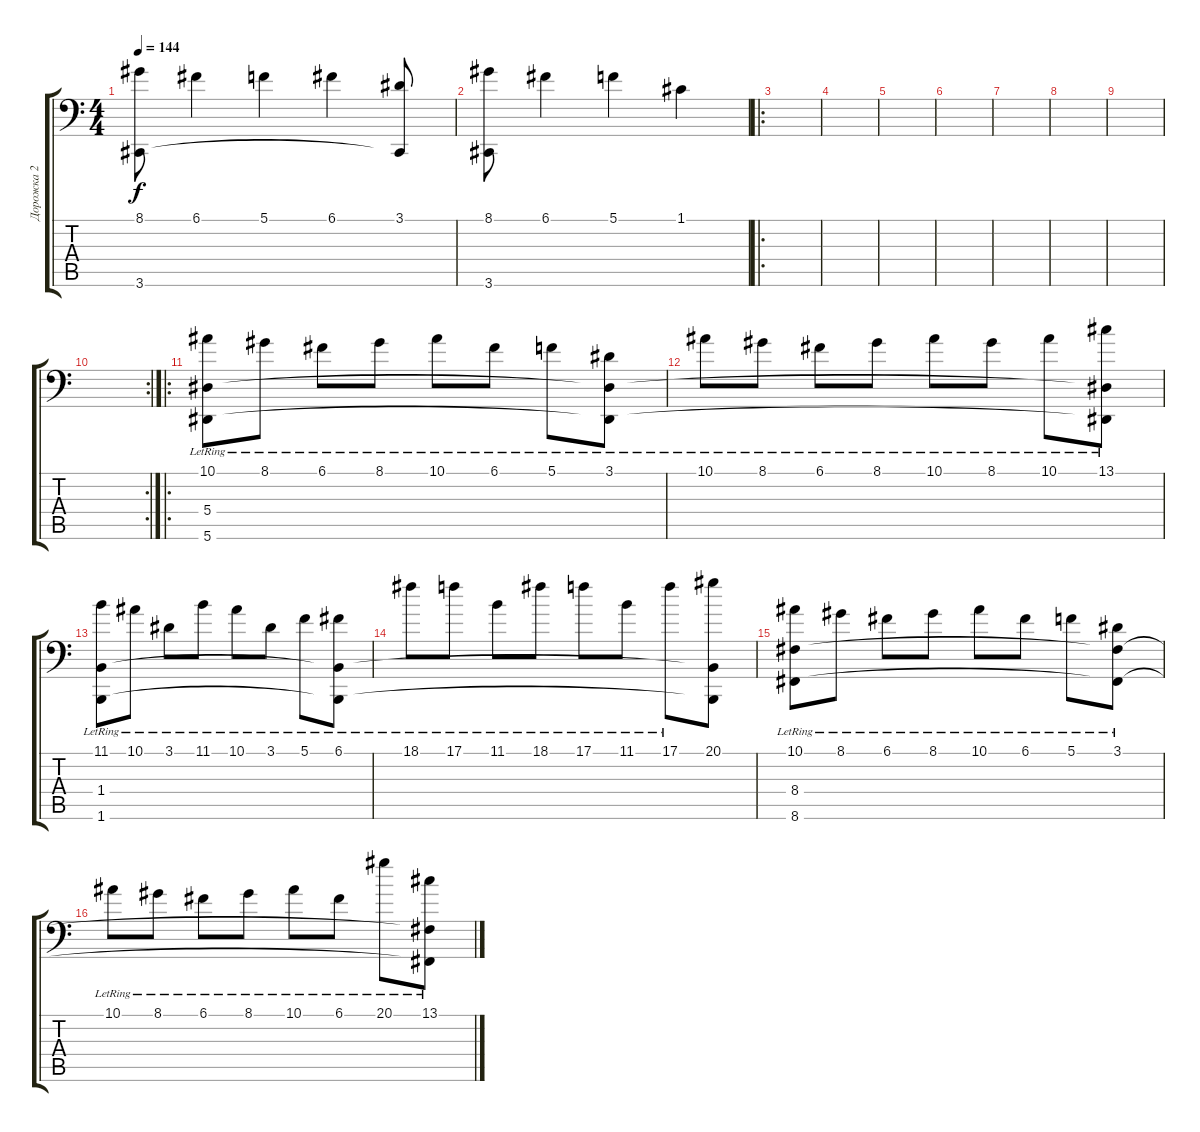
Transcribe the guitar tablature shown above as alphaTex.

\track ("Дорожка 2" "Дорожка 2") {instrument acousticgrandpiano}
\staff {score tabs}
\tuning (C4 G3 Eb3 Bb2 F2 Bb1) {hide}
\ts (4 4)
\tempo 144
\clef f4
\ks c
(8.1 3.6).8{dy f} 6.1.4 5.1.4 6.1.4 (3.1 3.6{t}).8 |
(8.1 3.6).8 6.1.4 5.1.4 1.1.4 |
\ro
|
|
|
|
|
|
|
\rc 2
|
\ro
(10.1{lr} 5.4 5.6).8 8.1{lr}.8 6.1{lr}.8 8.1{lr}.8 10.1{lr}.8 6.1{lr}.8 5.1{lr}.8 (3.1{lr} 5.4{t} 5.6{t}).8 |
10.1{lr}.8 8.1{lr}.8 6.1{lr}.8 8.1{lr}.8 10.1{lr}.8 8.1{lr}.8 10.1{lr}.8 (13.1{lr} 5.4{t} 5.6{t}).8 |
(11.1{lr} 1.4 1.6).8 10.1{lr}.8 3.1{lr}.8 11.1{lr}.8 10.1{lr}.8 3.1{lr}.8 5.1{lr}.8 (6.1{lr} 1.4{t} 1.6{t}).8 |
18.1{lr}.8 17.1{lr}.8 11.1{lr}.8 18.1{lr}.8 17.1{lr}.8 11.1{lr}.8 17.1{lr}.8 (20.1 1.4{t} 1.6{t}).8 |
(10.1{lr} 8.4 8.6).8 8.1{lr}.8 6.1{lr}.8 8.1{lr}.8 10.1{lr}.8 6.1{lr}.8 5.1{lr}.8 (3.1{lr} 8.4{t} 8.6{t}).8 |
10.1{lr}.8 8.1{lr}.8 6.1{lr}.8 8.1{lr}.8 10.1{lr}.8 6.1{lr}.8 20.1{lr}.8 (13.1{lr} 8.4{t} 8.6{t}).8
